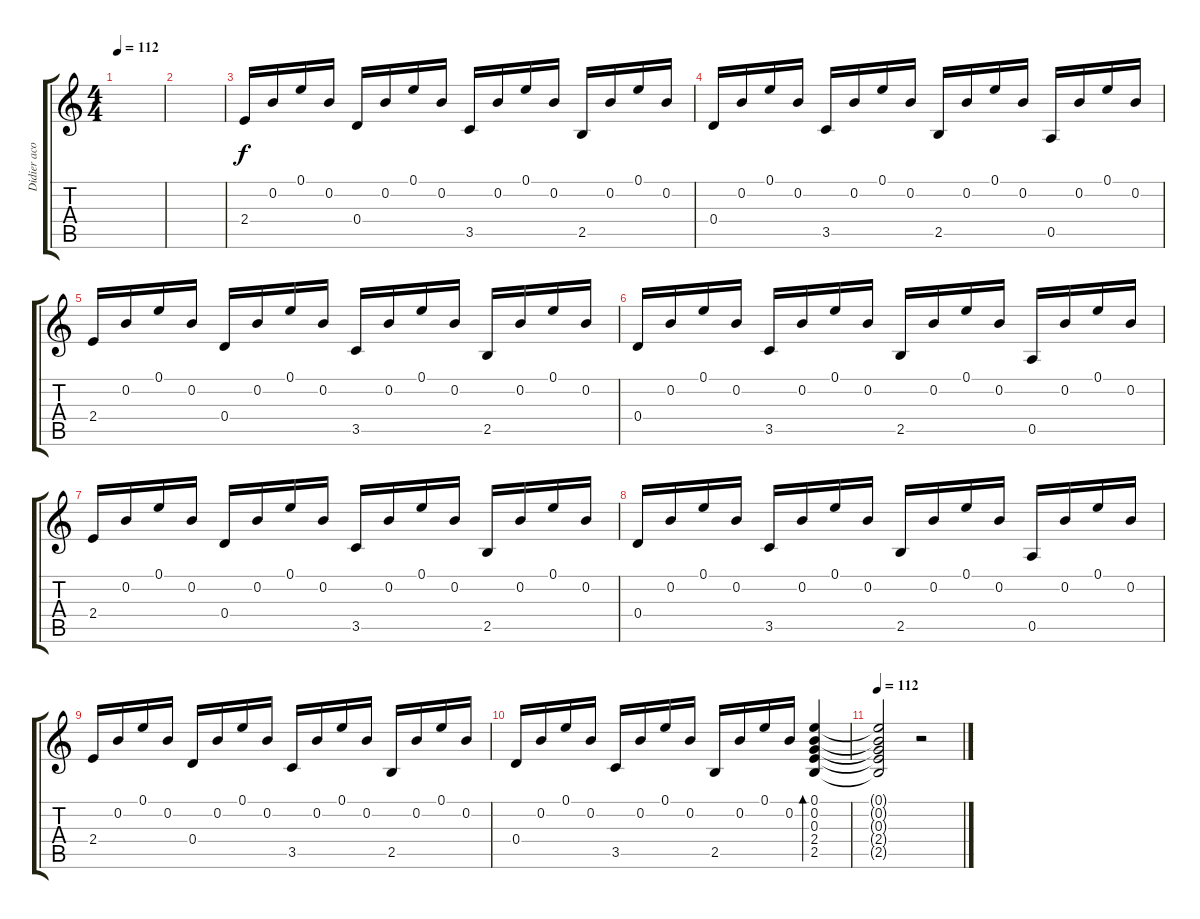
\track ("Didier acoustique" "Didier aco") {instrument electricguitarclean}
\staff {score tabs}
\tuning (E4 B3 G3 D3 A2 E2) {hide}
\ts (4 4)
\tempo 112
\tempo 80
\tempo 112
\clef g2
\ks c
|
|
2.4.16 0.2.16 0.1.16 0.2.16 0.4.16 0.2.16 0.1.16 0.2.16 3.5.16 0.2.16 0.1.16 0.2.16 2.5.16 0.2.16 0.1.16 0.2.16 |
0.4.16 0.2.16 0.1.16 0.2.16 3.5.16 0.2.16 0.1.16 0.2.16 2.5.16 0.2.16 0.1.16 0.2.16 0.5.16 0.2.16 0.1.16 0.2.16 |
2.4.16 0.2.16 0.1.16 0.2.16 0.4.16 0.2.16 0.1.16 0.2.16 3.5.16 0.2.16 0.1.16 0.2.16 2.5.16 0.2.16 0.1.16 0.2.16 |
0.4.16 0.2.16 0.1.16 0.2.16 3.5.16 0.2.16 0.1.16 0.2.16 2.5.16 0.2.16 0.1.16 0.2.16 0.5.16 0.2.16 0.1.16 0.2.16 |
2.4.16 0.2.16 0.1.16 0.2.16 0.4.16 0.2.16 0.1.16 0.2.16 3.5.16 0.2.16 0.1.16 0.2.16 2.5.16 0.2.16 0.1.16 0.2.16 |
0.4.16 0.2.16 0.1.16 0.2.16 3.5.16 0.2.16 0.1.16 0.2.16 2.5.16 0.2.16 0.1.16 0.2.16 0.5.16 0.2.16 0.1.16 0.2.16 |
2.4.16 0.2.16 0.1.16 0.2.16 0.4.16 0.2.16 0.1.16 0.2.16 3.5.16 0.2.16 0.1.16 0.2.16 2.5.16 0.2.16 0.1.16 0.2.16 |
0.4.16 0.2.16 0.1.16 0.2.16 3.5.16 0.2.16 0.1.16 0.2.16 2.5.16 0.2.16 0.1.16 0.2.16 (0.1 0.2 0.3 2.4 2.5).4{bd 240} |
\tempo 112
(0.1{t} 0.2{t} 0.3{t} 2.4{t} 2.5{t}).2 r.2
